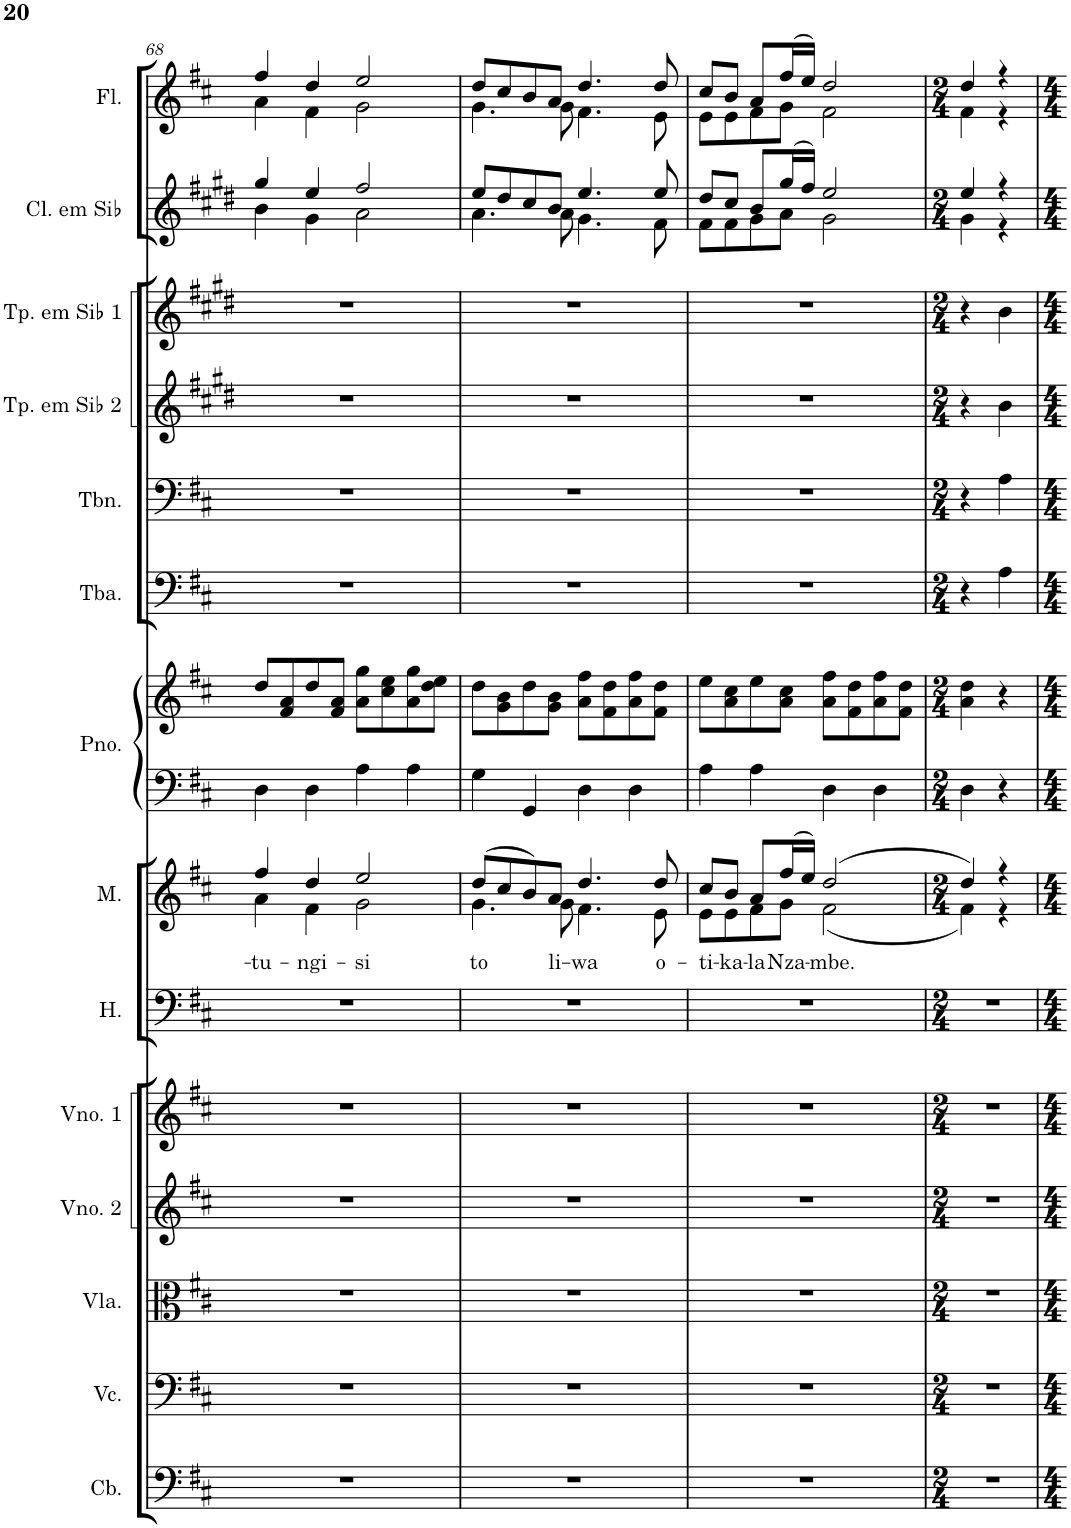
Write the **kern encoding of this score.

**kern	**kern	**kern	**kern	**kern	**kern	**kern	**text	**kern	**kern	**kern	**kern	**kern	**kern	**kern	**kern
*part14	*part13	*part12	*part11	*part10	*part9	*part8	*part8	*part7	*part7	*part6	*part5	*part4	*part3	*part2	*part1
*staff15	*staff14	*staff13	*staff12	*staff11	*staff10	*staff9	*staff9	*staff8	*staff7	*staff6	*staff5	*staff4	*staff3	*staff2	*staff1
*I"Contrabaixo	*I"Violoncelo	*I"Viola	*I"Violino 2	*I"Violino 1	*I"Homens	*I"Senhoras	*	*I"Piano	*	*I"Tuba	*I"Trombone	*I"Trompete em Sib 2	*I"Trompete em Sib 1	*I"Clarinete em Sib	*I"Flauta Transversal
*I'Cb.	*I'Vc.	*I'Vla.	*I'Vno. 2	*I'Vno. 1	*I'H.	*	*	*I'Pno.	*	*I'Tba.	*I'Tbn.	*I'Tp. em Sib 2	*I'Tp. em Sib 1	*I'Cl. em Sib	*I'Fl.
!!LO:PB:g=z
*clefF4	*clefF4	*clefC3	*clefG2	*clefG2	*clefF4	*clefG2	*	*clefF4	*clefG2	*clefF4	*clefF4	*clefG2	*clefG2	*clefG2	*clefG2
*Trd7c12	*	*	*	*	*	*	*	*	*	*	*	*Trd1c2	*Trd1c2	*Trd1c2	*
*k[f#c#]	*k[f#c#]	*k[f#c#]	*k[f#c#]	*k[f#c#]	*k[f#c#]	*k[f#c#]	*	*k[f#c#]	*k[f#c#]	*k[f#c#]	*k[f#c#]	*k[f#c#g#d#]	*k[f#c#g#d#]	*k[f#c#g#d#]	*k[f#c#]
*M4/4	*M4/4	*M4/4	*M4/4	*M4/4	*M4/4	*M4/4	*	*M4/4	*M4/4	*M4/4	*M4/4	*M4/4	*M4/4	*M4/4	*M4/4
=68	=68	=68	=68	=68	=68	=68	=68	=68	=68	=68	=68	=68	=68	=68	=68
*	*	*	*	*	*	*^	*	*	*	*	*	*	*	*	*
!	!	!	!	!	!	!	!	!LO:LY:b	!	!	!	!	!	!	!	!
*	*	*	*	*	*	*	*	*	*	*	*	*	*	*	*^	*^
1r	1r	1r	1r	1r	1r	4ff#/	4a\	-tu-	4D\	8dd/L	1r	1r	1r	1r	4gg#/	4b\	4ff#/	4a\
.	.	.	.	.	.	.	.	.	.	8f#/ 8a/	.	.	.	.	.	.	.	.
!	!	!	!	!	!	!	!	!LO:LY:b	!	!	!	!	!	!	!	!	!	!
.	.	.	.	.	.	4dd/	4f#\	-ngi-	4D\	8dd/	.	.	.	.	4ee/	4g#\	4dd/	4f#\
.	.	.	.	.	.	.	.	.	.	8f#/ 8a/J	.	.	.	.	.	.	.	.
!	!	!	!	!	!	!	!	!LO:LY:b	!	!	!	!	!	!	!	!	!	!
.	.	.	.	.	.	2ee/	2g\	-si	4A\	8a\ 8gg\L	.	.	.	.	2ff#/	2a\	2ee/	2g\
.	.	.	.	.	.	.	.	.	.	8cc#\ 8ee\	.	.	.	.	.	.	.	.
.	.	.	.	.	.	.	.	.	4A\	8a\ 8gg\	.	.	.	.	.	.	.	.
.	.	.	.	.	.	.	.	.	.	8dd\ 8ee\J	.	.	.	.	.	.	.	.
=69	=69	=69	=69	=69	=69	=69	=69	=69	=69	=69	=69	=69	=69	=69	=69	=69	=69	=69
!	!	!	!	!	!	!	!	!LO:LY:b	!	!	!	!	!	!	!	!	!	!
1r	1r	1r	1r	1r	1r	(8dd/L	4.g\	to	4G\	8dd\L	1r	1r	1r	1r	8ee/L	4.a\	8dd/L	4.g\
.	.	.	.	.	.	8cc#/	.	.	.	8g\ 8b\	.	.	.	.	8dd#/	.	8cc#/	.
.	.	.	.	.	.	8b/)	.	.	4GG/	8dd\	.	.	.	.	8cc#/	.	8b/	.
!	!	!	!	!	!	!	!	!LO:LY:b	!	!	!	!	!	!	!	!	!	!
.	.	.	.	.	.	8a/J	8g\	li-	.	8g\ 8b\J	.	.	.	.	8b/J	8a\	8a/J	8g\
!	!	!	!	!	!	!	!	!LO:LY:b	!	!	!	!	!	!	!	!	!	!
.	.	.	.	.	.	4.dd/	4.f#\	-wa	4D\	8a\ 8ff#\L	.	.	.	.	4.ee/	4.g#\	4.dd/	4.f#\
.	.	.	.	.	.	.	.	.	.	8f#\ 8dd\	.	.	.	.	.	.	.	.
.	.	.	.	.	.	.	.	.	4D\	8a\ 8ff#\	.	.	.	.	.	.	.	.
!	!	!	!	!	!	!	!	!LO:LY:b	!	!	!	!	!	!	!	!	!	!
.	.	.	.	.	.	8dd/	8e\	o-	.	8f#\ 8dd\J	.	.	.	.	8ee/	8f#\	8dd/	8e\
=70	=70	=70	=70	=70	=70	=70	=70	=70	=70	=70	=70	=70	=70	=70	=70	=70	=70	=70
!	!	!	!	!	!	!	!	!LO:LY:b	!	!	!	!	!	!	!	!	!	!
1r	1r	1r	1r	1r	1r	8cc#/L	8e\L	-ti-	4A\	8ee\L	1r	1r	1r	1r	8dd#/L	8f#\L	8cc#/L	8e\L
!	!	!	!	!	!	!	!	!LO:LY:b	!	!	!	!	!	!	!	!	!	!
.	.	.	.	.	.	8b/J	8e\	-ka-	.	8a\ 8cc#\	.	.	.	.	8cc#/J	8f#\	8b/J	8e\
!	!	!	!	!	!	!	!	!LO:LY:b	!	!	!	!	!	!	!	!	!	!
.	.	.	.	.	.	8a/L	8f#\	-la	4A\	8ee\	.	.	.	.	8b/L	8g#\	8a/L	8f#\
!	!	!	!	!	!	!	!	!LO:LY:b	!	!	!	!	!	!	!	!	!	!
.	.	.	.	.	.	(16ff#/L	8g\J	Nza-	.	8a\ 8cc#\J	.	.	.	.	(16gg#/L	8a\J	(16ff#/L	8g\J
.	.	.	.	.	.	16ee/JJ)	.	.	.	.	.	.	.	.	16ff#/JJ)	.	16ee/JJ)	.
!	!	!	!	!	!	!	!	!LO:LY:b	!	!	!	!	!	!	!	!	!	!
.	.	.	.	.	.	(2dd/	(2f#\	-mbe.	4D\	8a\ 8ff#\L	.	.	.	.	2ee/	2g#\	2dd/	2f#\
.	.	.	.	.	.	.	.	.	.	8f#\ 8dd\	.	.	.	.	.	.	.	.
.	.	.	.	.	.	.	.	.	4D\	8a\ 8ff#\	.	.	.	.	.	.	.	.
.	.	.	.	.	.	.	.	.	.	8f#\ 8dd\J	.	.	.	.	.	.	.	.
=71	=71	=71	=71	=71	=71	=71	=71	=71	=71	=71	=71	=71	=71	=71	=71	=71	=71	=71
*M2/4	*M2/4	*M2/4	*M2/4	*M2/4	*M2/4	*M2/4	*	*	*M2/4	*M2/4	*M2/4	*M2/4	*M2/4	*M2/4	*M2/4	*	*M2/4	*
2r	2r	2r	2r	2r	2r	4dd/)	4f#\)	.	4D\	4a\ 4dd\	4r	4r	4r	4r	4ee/	4g#\	4dd/	4f#\
.	.	.	.	.	.	4r	4r	.	4r	4r	4A\	4A\	4b\	4b\	4r	4r	4r	4r
*	*	*	*	*	*	*	*	*	*	*	*	*	*	*	*v	*v	*	*
*	*	*	*	*	*	*v	*v	*	*	*	*	*	*	*	*	*v	*v
=	=	=	=	=	=	=	=	=	=	=	=	=	=	=	=
*-	*-	*-	*-	*-	*-	*-	*-	*-	*-	*-	*-	*-	*-	*-	*-
